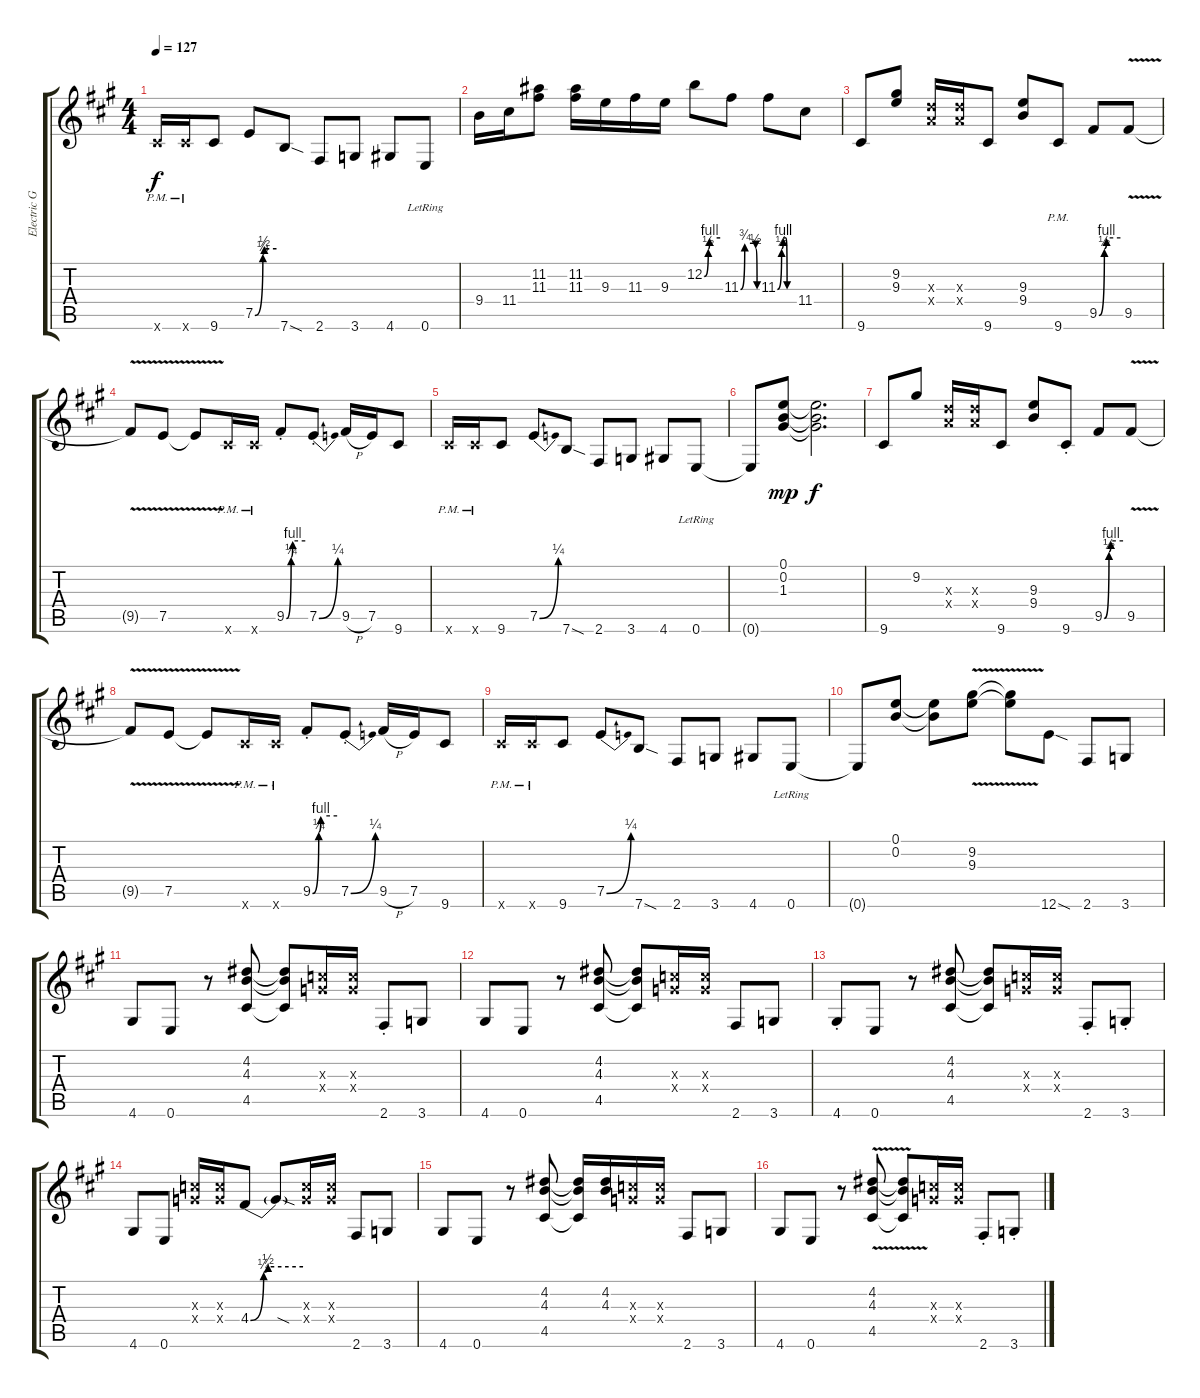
\track ("Electric Guitar" "Electric G") {instrument overdrivenguitar}
\staff {score tabs}
\tuning (E4 B3 G3 D3 A2 E2) {hide}
\ts (4 4)
\tempo 127
\clef g2
\ks a
9.6{pm x}.16{dy f} 9.6{pm x}.16 9.6.8 7.5{be (custom 0 0 22 1 26 2 60 2)}.8 7.6{sod}.8 2.6.8 3.6.8 4.6.8 0.6{lr}.8 |
9.4.16 11.4.16 (11.2 11.3).8 (11.2 11.3).16 9.3.16 11.3.16 9.3.16 12.2{be (custom 0 0 15 2 20 4 60 4)}.8 11.3{be (custom 0 0 15 3 47 3 55 2 60 0)}.8 11.3{be (custom 0 0 15 2 21 4 31 4 35 0 60 0)}.8 11.4.8 |
9.6.8 (9.2 9.3).8 (7.3{x} 7.4{x}).16 (7.3{x} 7.4{x}).16 9.6.8 (9.3 9.4).8 9.6{pm}.8 9.5{be (custom 0 0 15 2 21 4 60 4)}.8 9.5{v}.8 |
9.5{t}.8 7.5{v}.8 7.5{t}.8 9.6{pm x}.16 9.6{pm x}.16 9.5{be (custom 0 0 15 1 20 4 60 4) st}.8 7.5{be (bend 0 0 60 1) st}.8 9.5{h}.16 7.5.16 9.6.8 |
9.6{pm x}.16 9.6{pm x}.16 9.6.8 7.5{be (bend 0 0 60 1)}.8 7.6{sod}.8 2.6.8 3.6.8 4.6.8 0.6{lr}.8 |
0.6{t}.8 (0.1 0.2 1.3).8{dy mp} (0.1{t} 0.2{t} 1.3{t}).2{d dy f} |
9.6.8 9.2.8 (7.3{x} 7.4{x}).16 (7.3{x} 7.4{x}).16 9.6.8 (9.3 9.4).8 9.6{st}.8 9.5{be (custom 0 0 15 2 21 4 60 4)}.8 9.5{v}.8 |
9.5{t}.8 7.5{v}.8 7.5{t}.8 9.6{pm x}.16 9.6{pm x}.16 9.5{be (custom 0 0 15 1 20 4 60 4) st}.8 7.5{be (bend 0 0 60 1) st}.8 9.5{h}.16 7.5.16 9.6.8 |
9.6{pm x}.16 9.6{pm x}.16 9.6.8 7.5{be (bend 0 0 60 1)}.8 7.6{sod}.8 2.6.8 3.6.8 4.6.8 0.6{lr}.8 |
0.6{t}.8 (0.1 0.2).8 (0.1{t} 0.2{t}).8 (9.2{v} 9.3{v}).8 (9.2{t} 9.3{t}).8 12.6{sod}.8 2.6.8 3.6.8 |
4.6.8 0.6.8 r.8 (4.2 4.3 4.5).8 (4.2{t} 4.3{t} 4.5{t}).8 (5.3{x} 5.4{x}).16 (5.3{x} 5.4{x}).16 2.6{st}.8 3.6.8 |
4.6.8 0.6.8 r.8 (4.2 4.3 4.5).8 (4.2{t} 4.3{t} 4.5{t}).8 (5.3{x} 5.4{x}).16 (5.3{x} 5.4{x}).16 2.6.8 3.6.8 |
4.6{st}.8 0.6.8 r.8 (4.2 4.3 4.5).8 (4.2{t} 4.3{t} 4.5{t}).8 (5.3{x} 5.4{x}).16 (5.3{x} 5.4{x}).16 2.6{st}.8 3.6{st}.8 |
4.6.8 0.6.8 (5.3{x} 5.4{x}).16 (5.3{x} 5.4{x}).16 4.4{be (custom 0 0 15 1 20 2 60 2)}.8 4.4{sod t}.8 (5.3{x} 5.4{x}).16 (5.3{x} 5.4{x}).16 2.6.8 3.6.8 |
4.6.8 0.6.8 r.8 (4.2 4.3 4.5).8 (4.2{t} 4.3{t} 4.5{t}).16 (4.2 4.3).16 (5.3{x} 5.4{x}).16 (5.3{x} 5.4{x}).16 2.6.8 3.6.8 |
4.6.8 0.6.8 r.8 (4.2{v} 4.3{v} 4.5).8 (4.2{t} 4.3{t} 4.5{t}).8 (5.3{x} 5.4{x}).16 (5.3{x} 5.4{x}).16 2.6{st}.8 3.6{st}.8
